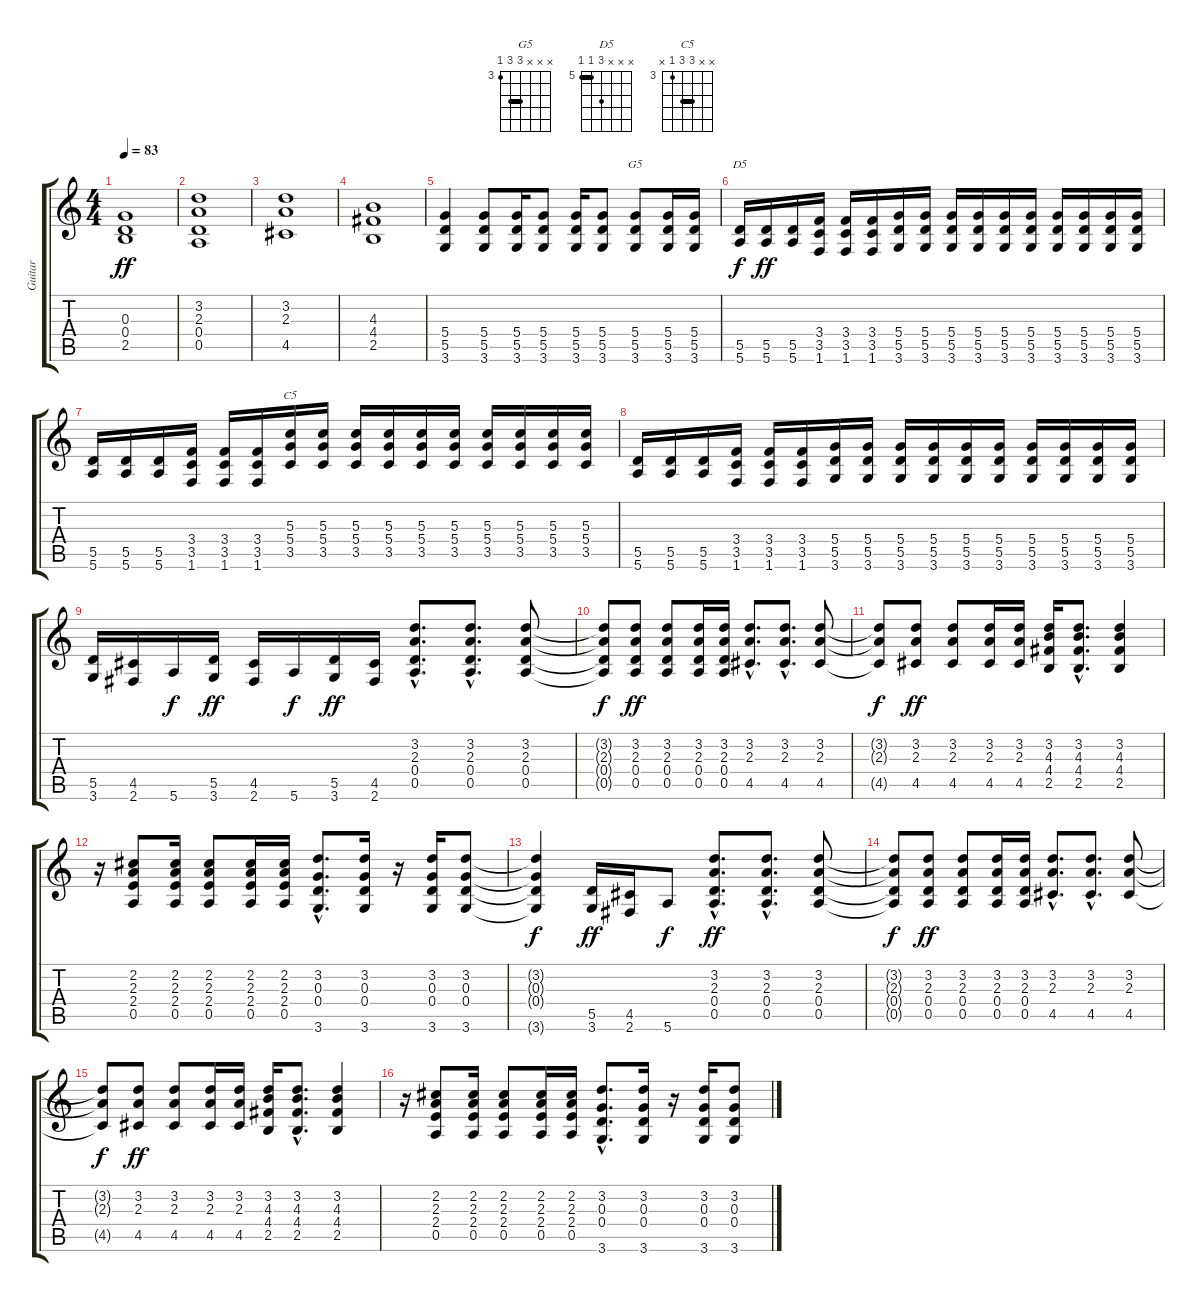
\track ("Guitar " "Guitar ") {instrument distortionguitar}
\staff {score tabs}
\tuning (E4 B3 G3 D3 A2 E2) {hide}
\chord ("G5" x x x 5 5 3) {firstfret 3 barre 5}
\chord ("D5" x x x 7 5 5) {firstfret 5 barre 5}
\chord ("C5" x x 5 5 3 x) {firstfret 3 barre 5}
\ts (4 4)
\tempo 83
\clef g2
\ks c
(0.3 0.4 2.5).1{dy ff} |
(3.2 2.3 0.4 0.5).1 |
(3.2 2.3 4.5).1 |
(4.3 4.4 2.5).1 |
(5.4 5.5 3.6).4{instrument distortionguitar} (5.4 5.5 3.6).8 (5.4 5.5 3.6).16 (5.4 5.5 3.6).8 (5.4 5.5 3.6).16 (5.4 5.5 3.6).8 (5.4 5.5 3.6).8{ch "G5"} (5.4 5.5 3.6).16 (5.4 5.5 3.6).16 |
(5.5 5.6).16{ch "D5" dy f} (5.5 5.6).16{dy ff} (5.5 5.6).16 (3.4 3.5 1.6).16 (3.4 3.5 1.6).16 (3.4 3.5 1.6).16 (5.4 5.5 3.6).16 (5.4 5.5 3.6).16 (5.4 5.5 3.6).16 (5.4 5.5 3.6).16 (5.4 5.5 3.6).16 (5.4 5.5 3.6).16 (5.4 5.5 3.6).16 (5.4 5.5 3.6).16 (5.4 5.5 3.6).16 (5.4 5.5 3.6).16 |
(5.5 5.6).16 (5.5 5.6).16 (5.5 5.6).16 (3.4 3.5 1.6).16 (3.4 3.5 1.6).16 (3.4 3.5 1.6).16 (5.3 5.4 3.5).16{ch "C5"} (5.3 5.4 3.5).16 (5.3 5.4 3.5).16 (5.3 5.4 3.5).16 (5.3 5.4 3.5).16 (5.3 5.4 3.5).16 (5.3 5.4 3.5).16 (5.3 5.4 3.5).16 (5.3 5.4 3.5).16 (5.3 5.4 3.5).16 |
(5.5 5.6).16 (5.5 5.6).16 (5.5 5.6).16 (3.4 3.5 1.6).16 (3.4 3.5 1.6).16 (3.4 3.5 1.6).16 (5.4 5.5 3.6).16 (5.4 5.5 3.6).16 (5.4 5.5 3.6).16 (5.4 5.5 3.6).16 (5.4 5.5 3.6).16 (5.4 5.5 3.6).16 (5.4 5.5 3.6).16 (5.4 5.5 3.6).16 (5.4 5.5 3.6).16 (5.4 5.5 3.6).16 |
(5.5 3.6).16 (4.5 2.6).16 5.6.16{dy f} (5.5 3.6).16{dy ff} (4.5 2.6).16 5.6.16{dy f} (5.5 3.6).16{dy ff} (4.5 2.6).16 (3.2{hac} 2.3{hac} 0.4{hac} 0.5{hac}).8{d} (3.2{hac} 2.3{hac} 0.4{hac} 0.5{hac}).8{d} (3.2 2.3 0.4 0.5).8 |
(3.2{t} 2.3{t} 0.4{t} 0.5{t}).8{dy f} (3.2 2.3 0.4 0.5).8{dy ff} (3.2 2.3 0.4 0.5).8 (3.2 2.3 0.4 0.5).16 (3.2 2.3 0.4 0.5).16 (3.2{hac} 2.3{hac} 4.5{hac}).8{d} (3.2{hac} 2.3{hac} 4.5{hac}).8{d} (3.2 2.3 4.5).8 |
(3.2{t} 2.3{t} 4.5{t}).8{dy f} (3.2 2.3 4.5).8{dy ff} (3.2 2.3 4.5).8 (3.2 2.3 4.5).16 (3.2 2.3 4.5).16 (3.2 4.3 4.4 2.5).16 (3.2{hac} 4.3{hac} 4.4{hac} 2.5{hac}).8{d} (3.2 4.3 4.4 2.5).4 |
r.16 (2.2 2.3 2.4 0.5).8 (2.2 2.3 2.4 0.5).16 (2.2 2.3 2.4 0.5).8 (2.2 2.3 2.4 0.5).16 (2.2 2.3 2.4 0.5).16 (3.2{hac} 0.3{hac} 0.4{hac} 3.6{hac}).8{d} (3.2 0.3 0.4 3.6).16 r.16 (3.2 0.3 0.4 3.6).16 (3.2 0.3 0.4 3.6).8 |
(3.2{t} 0.3{t} 0.4{t} 3.6{t}).4{dy f} (5.5 3.6).16{dy ff} (4.5 2.6).16 5.6.8{dy f} (3.2{hac} 2.3{hac} 0.4{hac} 0.5{hac}).8{d dy ff} (3.2{hac} 2.3{hac} 0.4{hac} 0.5{hac}).8{d} (3.2 2.3 0.4 0.5).8 |
(3.2{t} 2.3{t} 0.4{t} 0.5{t}).8{dy f} (3.2 2.3 0.4 0.5).8{dy ff} (3.2 2.3 0.4 0.5).8 (3.2 2.3 0.4 0.5).16 (3.2 2.3 0.4 0.5).16 (3.2{hac} 2.3{hac} 4.5{hac}).8{d} (3.2{hac} 2.3{hac} 4.5{hac}).8{d} (3.2 2.3 4.5).8 |
(3.2{t} 2.3{t} 4.5{t}).8{dy f} (3.2 2.3 4.5).8{dy ff} (3.2 2.3 4.5).8 (3.2 2.3 4.5).16 (3.2 2.3 4.5).16 (3.2 4.3 4.4 2.5).16 (3.2{hac} 4.3{hac} 4.4{hac} 2.5{hac}).8{d} (3.2 4.3 4.4 2.5).4 |
r.16 (2.2 2.3 2.4 0.5).8 (2.2 2.3 2.4 0.5).16 (2.2 2.3 2.4 0.5).8 (2.2 2.3 2.4 0.5).16 (2.2 2.3 2.4 0.5).16 (3.2{hac} 0.3{hac} 0.4{hac} 3.6{hac}).8{d} (3.2 0.3 0.4 3.6).16 r.16 (3.2 0.3 0.4 3.6).16 (3.2 0.3 0.4 3.6).8
